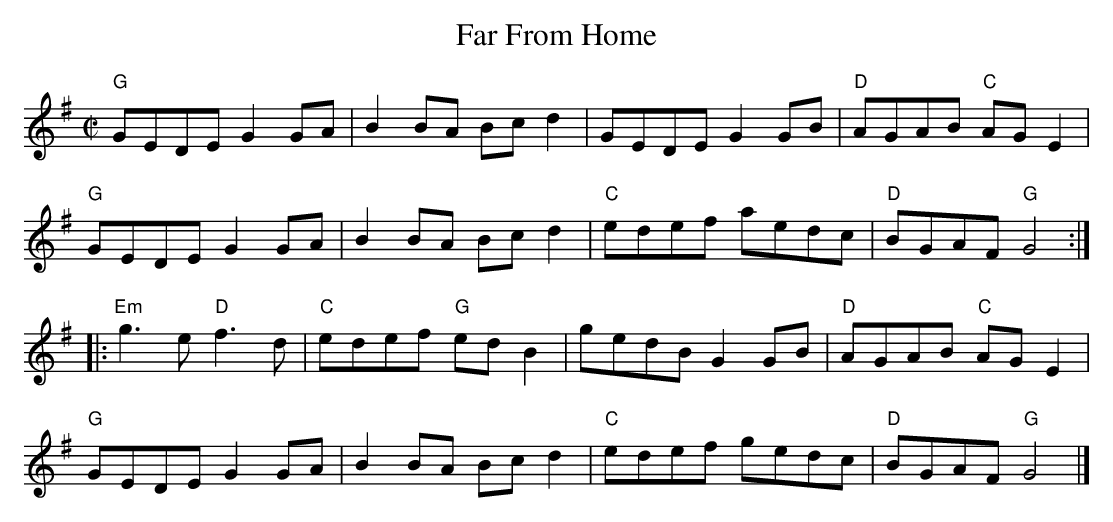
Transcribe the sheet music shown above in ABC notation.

X:1
T:Far From Home
M:C|
K:G
"G"GEDE G2GA|B2BA Bcd2|GEDE G2GB|"D"AGAB "C"AG E2|
"G"GEDE G2GA|B2BA Bcd2|"C"edef aedc|"D"BGAF "G"G4:|
|:"Em"g3e "D"f3d|"C"edef "G"edB2|gedB G2 GB|"D"AGAB "C"AGE2|
"G"GEDE G2GA|B2BA Bcd2|"C"edef gedc|"D"BGAF "G"G4|]
